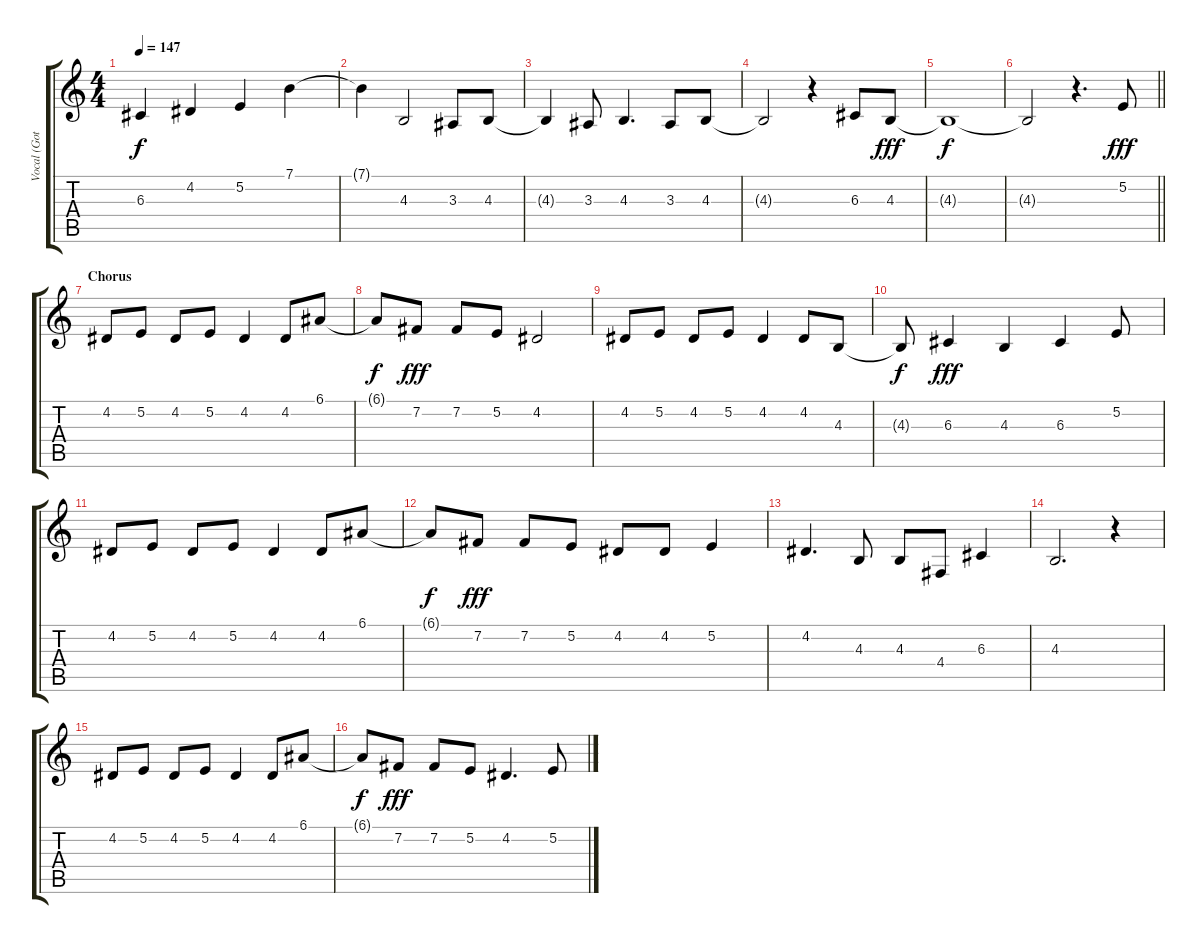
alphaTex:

\track ("Vocal (Gotou)" "Vocal (Got") {instrument cello}
\staff {score tabs}
\tuning (E4 B3 G3 D3 A2 E2) {hide}
\ts (4 4)
\tempo 147
\clef g2
\ks c
6.3.4{dy f} 4.2.4 5.2.4 7.1.4 |
7.1{t}.4 4.3.2 3.3.8 4.3.8 |
4.3{t}.4 3.3.8 4.3.4{d} 3.3.8 4.3.8 |
4.3{t}.2 r.4 6.3.8 4.3.8{dy fff} |
4.3{t}.1{dy f} |
\barLineRight lightlight
4.3{t}.2 r.4{d} 5.2.8{dy fff} |
\section ("" "Chorus")
4.2.8 5.2.8 4.2.8 5.2.8 4.2.4 4.2.8 6.1.8 |
6.1{t}.8{dy f} 7.2.8{dy fff} 7.2.8 5.2.8 4.2.2 |
4.2.8 5.2.8 4.2.8 5.2.8 4.2.4 4.2.8 4.3.8 |
4.3{t}.8{dy f} 6.3.4{dy fff} 4.3.4 6.3.4 5.2.8 |
4.2.8 5.2.8 4.2.8 5.2.8 4.2.4 4.2.8 6.1.8 |
6.1{t}.8{dy f} 7.2.8{dy fff} 7.2.8 5.2.8 4.2.8 4.2.8 5.2.4 |
4.2.4{d} 4.3.8 4.3.8 4.4.8 6.3.4 |
4.3.2{d} r.4 |
4.2.8 5.2.8 4.2.8 5.2.8 4.2.4 4.2.8 6.1.8 |
6.1{t}.8{dy f} 7.2.8{dy fff} 7.2.8 5.2.8 4.2.4{d} 5.2.8
